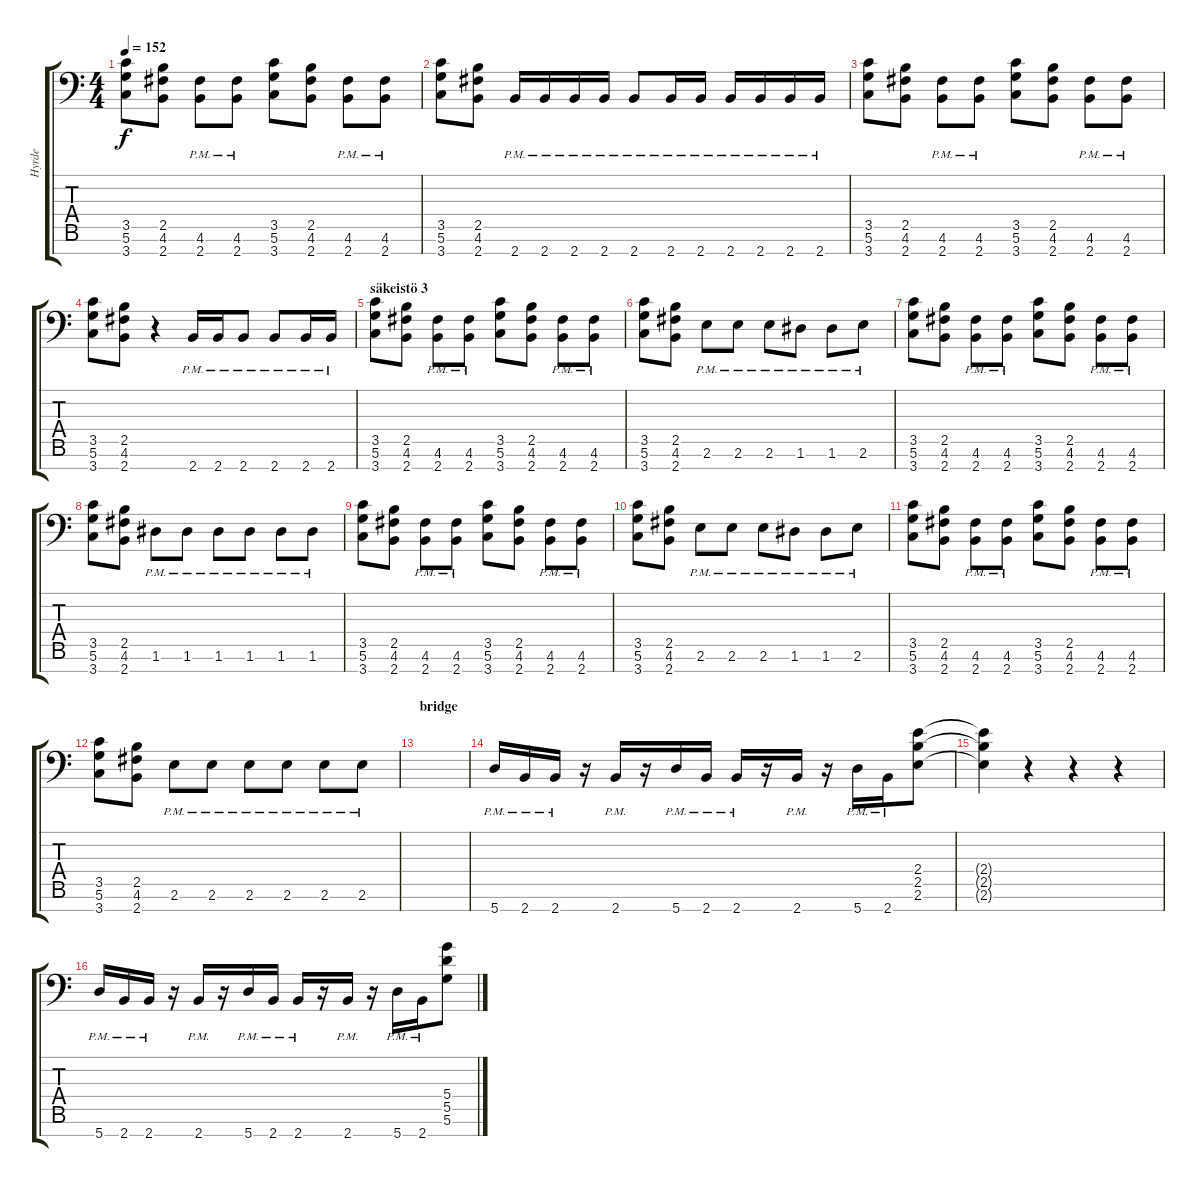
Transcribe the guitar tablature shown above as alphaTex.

\track ("Hyrde" "Hyrde") {instrument distortionguitar}
\staff {score tabs}
\tuning (E4 B3 G3 D3 A2 D2 A1) {hide}
\ts (4 4)
\tempo 152
\clef f4
\ks c
(3.5 5.6 3.7).8{dy f} (2.5 4.6 2.7).8 (4.6{pm} 2.7{pm}).8 (4.6{pm} 2.7{pm}).8 (3.5 5.6 3.7).8 (2.5 4.6 2.7).8 (4.6{pm} 2.7{pm}).8 (4.6{pm} 2.7{pm}).8 |
(3.5 5.6 3.7).8 (2.5 4.6 2.7).8 2.7{pm}.16 2.7{pm}.16 2.7{pm}.16 2.7{pm}.16 2.7{pm}.8 2.7{pm}.16 2.7{pm}.16 2.7{pm}.16 2.7{pm}.16 2.7{pm}.16 2.7{pm}.16 |
(3.5 5.6 3.7).8 (2.5 4.6 2.7).8 (4.6{pm} 2.7{pm}).8 (4.6{pm} 2.7{pm}).8 (3.5 5.6 3.7).8 (2.5 4.6 2.7).8 (4.6{pm} 2.7{pm}).8 (4.6{pm} 2.7{pm}).8 |
(3.5 5.6 3.7).8 (2.5 4.6 2.7).8 r.4 2.7{pm}.16 2.7{pm}.16 2.7{pm}.8 2.7{pm}.8 2.7{pm}.16 2.7{pm}.16 |
\section ("" "säkeistö 3")
(3.5 5.6 3.7).8 (2.5 4.6 2.7).8 (4.6{pm} 2.7{pm}).8 (4.6{pm} 2.7{pm}).8 (3.5 5.6 3.7).8 (2.5 4.6 2.7).8 (4.6{pm} 2.7{pm}).8 (4.6{pm} 2.7{pm}).8 |
(3.5 5.6 3.7).8 (2.5 4.6 2.7).8 2.6{pm}.8 2.6{pm}.8 2.6{pm}.8 1.6{pm}.8 1.6{pm}.8 2.6{pm}.8 |
(3.5 5.6 3.7).8 (2.5 4.6 2.7).8 (4.6{pm} 2.7{pm}).8 (4.6{pm} 2.7{pm}).8 (3.5 5.6 3.7).8 (2.5 4.6 2.7).8 (4.6{pm} 2.7{pm}).8 (4.6{pm} 2.7{pm}).8 |
(3.5 5.6 3.7).8 (2.5 4.6 2.7).8 1.6{pm}.8 1.6{pm}.8 1.6{pm}.8 1.6{pm}.8 1.6{pm}.8 1.6{pm}.8 |
(3.5 5.6 3.7).8 (2.5 4.6 2.7).8 (4.6{pm} 2.7{pm}).8 (4.6{pm} 2.7{pm}).8 (3.5 5.6 3.7).8 (2.5 4.6 2.7).8 (4.6{pm} 2.7{pm}).8 (4.6{pm} 2.7{pm}).8 |
(3.5 5.6 3.7).8 (2.5 4.6 2.7).8 2.6{pm}.8 2.6{pm}.8 2.6{pm}.8 1.6{pm}.8 1.6{pm}.8 2.6{pm}.8 |
(3.5 5.6 3.7).8 (2.5 4.6 2.7).8 (4.6{pm} 2.7{pm}).8 (4.6{pm} 2.7{pm}).8 (3.5 5.6 3.7).8 (2.5 4.6 2.7).8 (4.6{pm} 2.7{pm}).8 (4.6{pm} 2.7{pm}).8 |
(3.5 5.6 3.7).8 (2.5 4.6 2.7).8 2.6{pm}.8 2.6{pm}.8 2.6{pm}.8 2.6{pm}.8 2.6{pm}.8 2.6{pm}.8 |
\section ("" "bridge")
|
5.7{pm}.16 2.7{pm}.16 2.7{pm}.16 r.16 2.7{pm}.16 r.16 5.7{pm}.16 2.7{pm}.16 2.7{pm}.16 r.16 2.7{pm}.16 r.16 5.7{pm}.16 2.7{pm}.16 (2.4 2.5 2.6).8 |
(2.4{t} 2.5{t} 2.6{t}).4 r.4 r.4 r.4 |
5.7{pm}.16 2.7{pm}.16 2.7{pm}.16 r.16 2.7{pm}.16 r.16 5.7{pm}.16 2.7{pm}.16 2.7{pm}.16 r.16 2.7{pm}.16 r.16 5.7{pm}.16 2.7{pm}.16 (5.4 5.5 5.6).8
